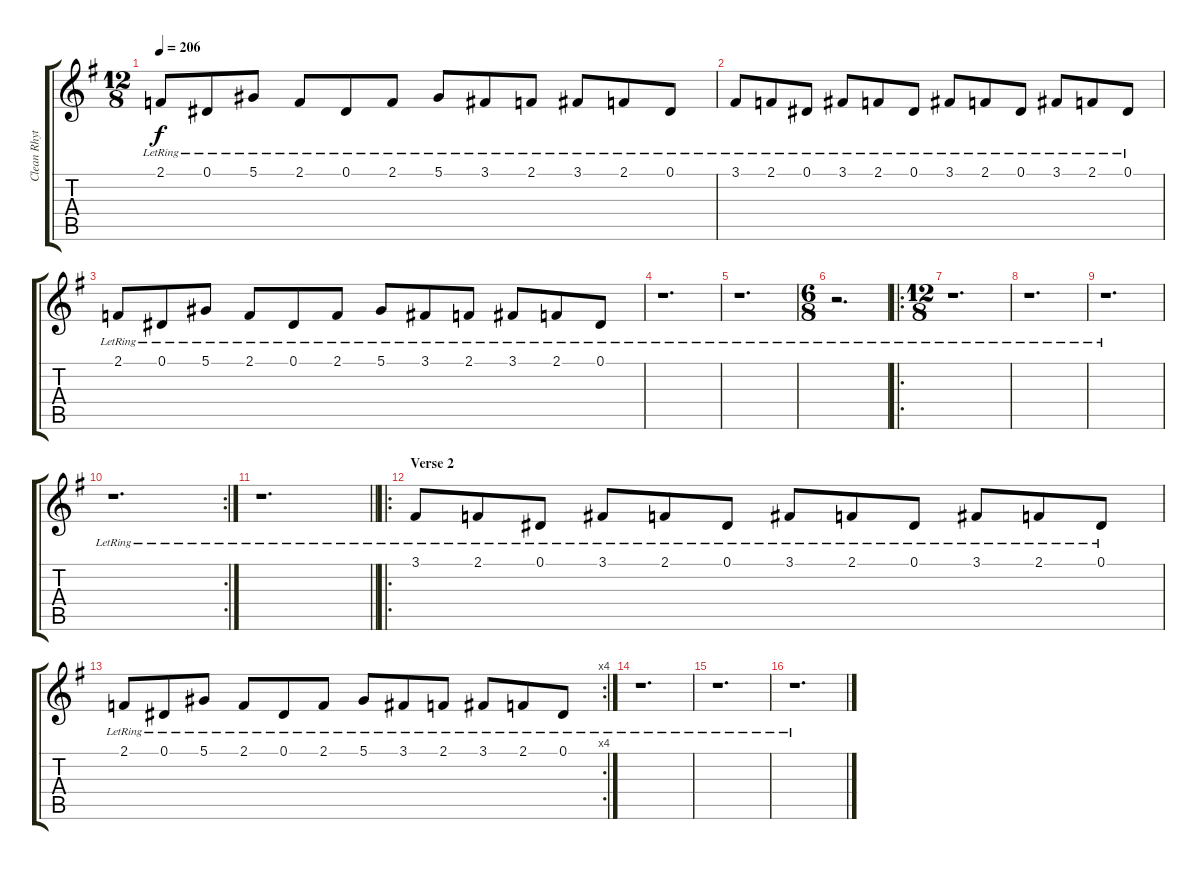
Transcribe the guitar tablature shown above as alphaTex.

\track ("Clean Rhythm Guitar + Synth " "Clean Rhyt") {instrument harpsichord}
\staff {score tabs}
\tuning (Eb4 Bb3 Gb3 Db3 Ab2 Eb2) {hide}
\ts (12 8)
\tempo 206
\clef g2
\ks g
2.1{lr}.8{dy f} 0.1{lr}.8 5.1{lr}.8 2.1{lr}.8 0.1{lr}.8 2.1{lr}.8 5.1{lr}.8 3.1{lr}.8 2.1{lr}.8 3.1{lr}.8 2.1{lr}.8 0.1{lr}.8 |
3.1{lr}.8 2.1{lr}.8 0.1{lr}.8 3.1{lr}.8 2.1{lr}.8 0.1{lr}.8 3.1{lr}.8 2.1{lr}.8 0.1{lr}.8 3.1{lr}.8 2.1{lr}.8 0.1{lr}.8 |
2.1{lr}.8 0.1{lr}.8 5.1{lr}.8 2.1{lr}.8 0.1{lr}.8 2.1{lr}.8 5.1{lr}.8 3.1{lr}.8 2.1{lr}.8 3.1{lr}.8 2.1{lr}.8 0.1{lr}.8 |
r.1{d} |
r.1{d} |
\ts (6 8)
r.2{d} |
\ro
\ts (12 8)
r.1{d} |
r.1{d} |
r.1{d} |
\rc 2
r.1{d} |
\barLineRight lightlight
r.1{d} |
\ro
\section ("" "Verse 2")
3.1{lr}.8 2.1{lr}.8 0.1{lr}.8 3.1{lr}.8 2.1{lr}.8 0.1{lr}.8 3.1{lr}.8 2.1{lr}.8 0.1{lr}.8 3.1{lr}.8 2.1{lr}.8 0.1{lr}.8 |
\rc 4
2.1{lr}.8 0.1{lr}.8 5.1{lr}.8 2.1{lr}.8 0.1{lr}.8 2.1{lr}.8 5.1{lr}.8 3.1{lr}.8 2.1{lr}.8 3.1{lr}.8 2.1{lr}.8 0.1{lr}.8 |
r.1{d} |
r.1{d} |
r.1{d}
